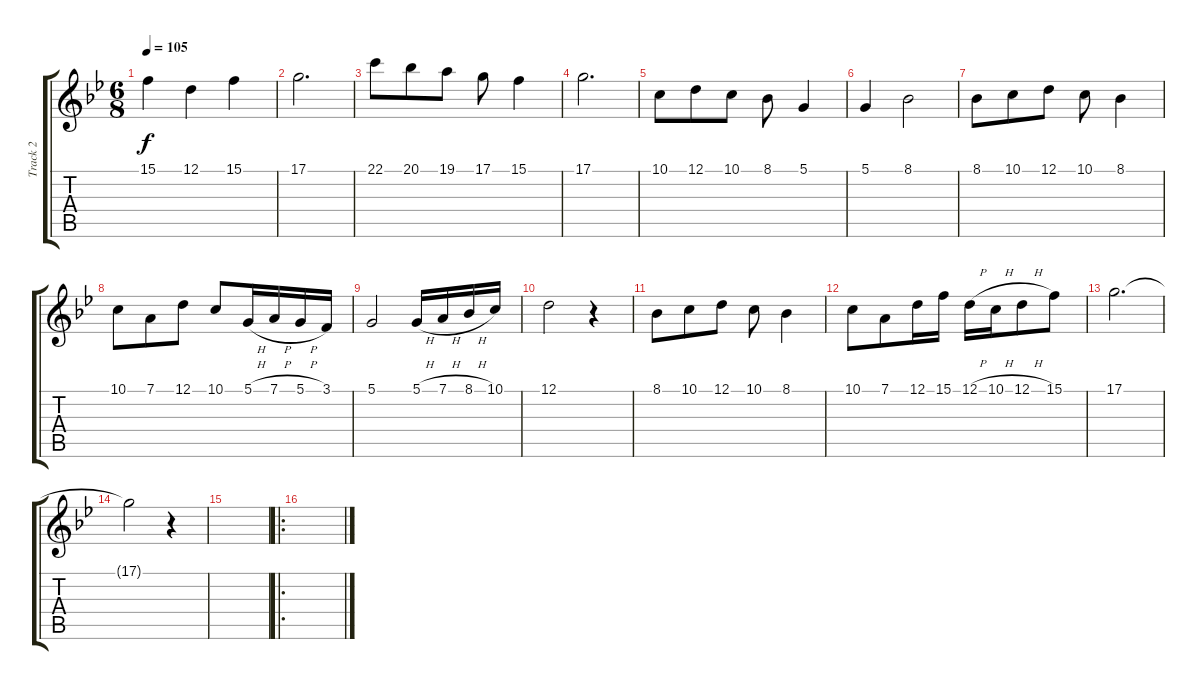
\track ("Track 2" "Track 2") {instrument flute}
\staff {score tabs}
\tuning (D4 A3 G3 D3 A2 D2) {hide}
\ts (6 8)
\tempo 105
\clef g2
\ks bb
15.1.4{dy f} 12.1.4 15.1.4 |
17.1.2{d} |
22.1.8 20.1.8 19.1.8 17.1.8 15.1.4 |
17.1.2{d} |
10.1.8 12.1.8 10.1.8 8.1.8 5.1.4 |
5.1.4 8.1.2 |
8.1.8 10.1.8 12.1.8 10.1.8 8.1.4 |
10.1.8 7.1.8 12.1.8 10.1.8 5.1{h}.16 7.1{h}.16 5.1{h}.16 3.1.16 |
5.1.2 5.1{h}.16 7.1{h}.16 8.1{h}.16 10.1.16 |
12.1.2 r.4 |
8.1.8 10.1.8 12.1.8 10.1.8 8.1.4 |
10.1.8 7.1.8 12.1.16 15.1.16 12.1{h}.16 10.1{h}.16 12.1{h}.8 15.1.8 |
17.1.2{d} |
17.1{t}.2 r.4 |
|
\ro
